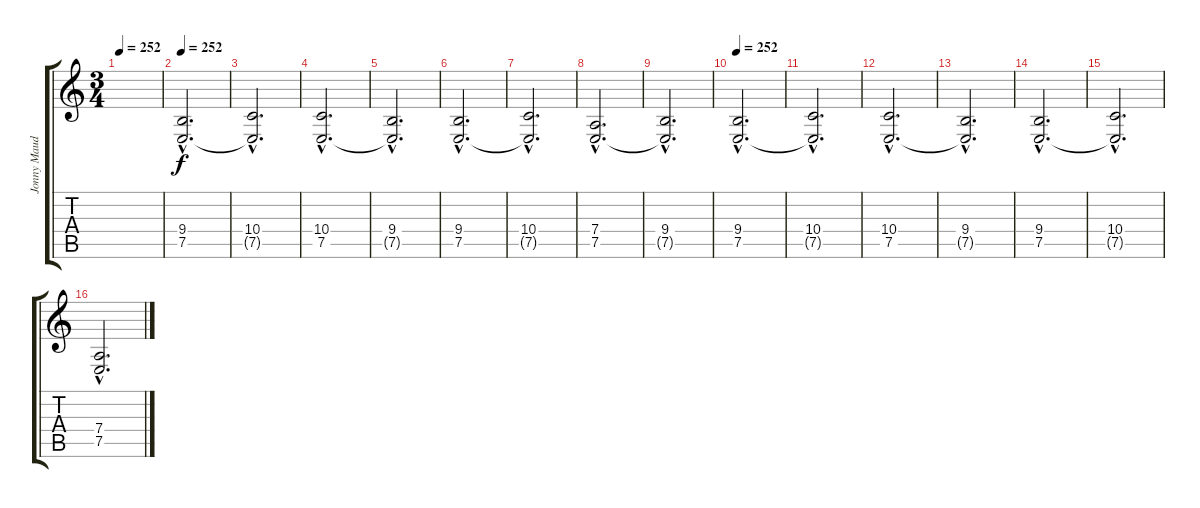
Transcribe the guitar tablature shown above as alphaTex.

\track ("Jonny Maudling (Choir)" "Jonny Maud") {instrument choiraahs}
\staff {score tabs}
\tuning (E4 B3 G3 D3 A2 E2) {hide}
\ts (3 4)
\tempo 252
\clef g2
\ks c
|
\tempo 252
(9.4{hac} 7.5{hac}).2{d} |
(10.4{hac} 7.5{hac t}).2{d} |
(10.4{hac} 7.5{hac}).2{d} |
(9.4{hac} 7.5{hac t}).2{d} |
(9.4{hac} 7.5{hac}).2{d} |
(10.4{hac} 7.5{hac t}).2{d} |
(7.4{hac} 7.5{hac}).2{d} |
(9.4{hac} 7.5{hac t}).2{d} |
\tempo 252
(9.4{hac} 7.5{hac}).2{d} |
(10.4{hac} 7.5{hac t}).2{d} |
(10.4{hac} 7.5{hac}).2{d} |
(9.4{hac} 7.5{hac t}).2{d} |
(9.4{hac} 7.5{hac}).2{d} |
(10.4{hac} 7.5{hac t}).2{d} |
(7.4{hac} 7.5{hac}).2{d}
